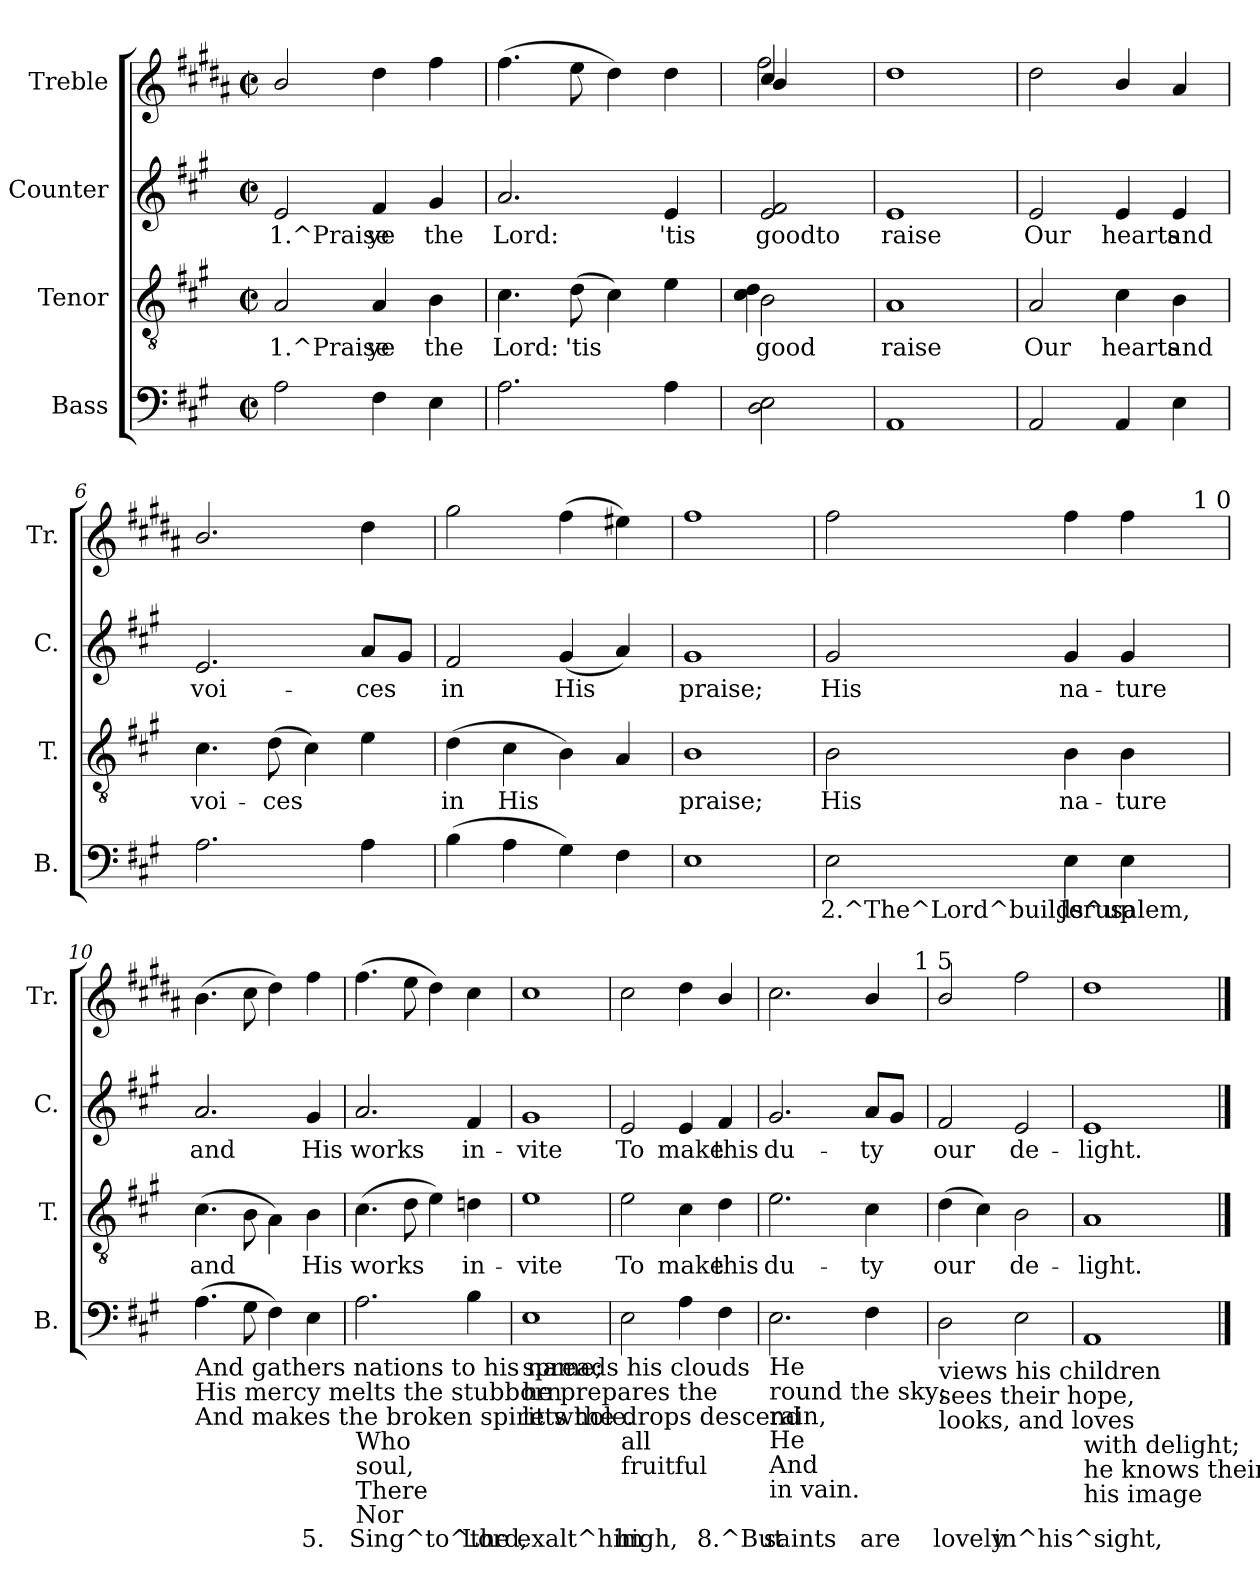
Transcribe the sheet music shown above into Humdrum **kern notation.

**kern	**text	**kern	**text	**kern	**text	**kern
*part4	*part4	*part3	*part3	*part2	*part2	*part1
*staff4	*staff4	*staff3	*staff3	*staff2	*staff2	*staff1
*I"Bass	*	*I"Tenor	*	*I"Counter	*	*I"Treble
*I'B.	*	*I'T.	*	*I'C.	*	*I'Tr.
!!LO:PB:g=z
*stria5	*	*stria5	*	*stria5	*	*stria5
*clefF4	*	*clefGv2	*	*clefG2	*	*clefG2
*	*	*	*	*	*	*ITrd1c2
*k[f#c#g#]	*	*k[f#c#g#]	*	*k[f#c#g#]	*	*k[f#c#g#]
*A:	*	*A:	*	*A:	*	*A:
*M2/2	*	*M2/2	*	*M2/2	*	*M2/2
*met(c|)	*	*met(c|)	*	*met(c|)	*	*met(c|)
=1	=1	=1	=1	=1	=1	=1
!	!LO:LY:b:rj	!	!LO:LY:a:rj	!	!LO:LY:b:rj	!
2A\	.	2A/	1.^Praise	2e/	1.^Praise	2a/
!	!LO:LY:b:rj	!	!LO:LY:a:rj	!	!LO:LY:b:rj	!
4F#\	.	4A/	ye	4f#/	ye	4cc#\
!	!LO:LY:b:rj	!	!LO:LY:a:rj	!	!LO:LY:b:rj	!
4E\	.	4B\	the	4g#/	the	4ee\
=2	=2	=2	=2	=2	=2	=2
!	!LO:LY:b:rj	!	!LO:LY:a:rj	!	!LO:LY:b:rj	!
2.A\	.	4.c#\	Lord:	2.a/	Lord:	(>4.ee\
!	!	!	!LO:LY:a:rj	!	!	!
.	.	(>8d\	'tis	.	.	8dd\
!	!	!	!LO:LY:a:rj	!	!	!
.	.	4c#\)	.	.	.	4cc#\)
!	!LO:LY:b:rj	!	!LO:LY:a:rj	!	!LO:LY:b:rj	!
4A\	.	4e\	.	4e/	'tis	4cc#\
=3	=3	=3	=3	=3	=3	=3
!	!LO:LY:b:rj	!	!LO:LY:a:rj	!	!LO:LY:b:rj	!
*	*	*^	*	*	*	*^
*	*	*	*	*	*	*	*	*^
2D\ 2E\	.	2B\	(>4d\ 4c#\	good	2f#/ 2e/	goodto	4b/	2ee\	4a/
.	.	.	4ryy	.	.	.	4ryy	.	4ryy
=4	=4	=4	=4	=4	=4	=4	=4	=4	=4
!	!LO:LY:b:rj	!	!	!LO:LY:a:rj	!	!LO:LY:b:rj	!	!	!
*	*	*v	*v	*	*	*	*v	*v	*v
1AA	.	1A	raise	1e	raise	1cc#
=5	=5	=5	=5	=5	=5	=5
!	!LO:LY:b:rj	!	!LO:LY:a:rj	!	!LO:LY:b:rj	!
2AA/	.	2A/	Our	2e/	Our	2cc#\
!	!LO:LY:b:rj	!	!LO:LY:a:rj	!	!LO:LY:b:rj	!
4AA/	.	4c#\	hearts	4e/	hearts	4a/
!	!LO:LY:b:rj	!	!LO:LY:a:rj	!	!LO:LY:b:rj	!
4E\	.	4B\	and	4e/	and	4g#/
=6	=6	=6	=6	=6	=6	=6
!	!LO:LY:b:rj	!	!LO:LY:a:rj	!	!LO:LY:b:rj	!
2.A\	.	4.c#\	voi-	2.e/	voi-	2.a/
!	!	!	!LO:LY:a:rj	!	!	!
.	.	(>8d\	-ces	.	.	.
!	!	!	!LO:LY:a:rj	!	!	!
.	.	4c#\)	.	.	.	.
!	!LO:LY:b:rj	!	!LO:LY:a:rj	!	!LO:LY:b:rj	!
4A\	.	4e\	.	8a/L	-ces	4cc#\
!	!	!	!	!	!LO:LY:b:rj	!
.	.	.	.	8g#/J	.	.
=7	=7	=7	=7	=7	=7	=7
!	!LO:LY:b:rj	!	!LO:LY:a:rj	!	!LO:LY:b:rj	!
(>4B\	.	(>4d\	in	2f#/	in	2ff#\
!	!LO:LY:b:rj	!	!LO:LY:a:rj	!	!	!
4A\	.	4c#\	His	.	.	.
!	!LO:LY:b:rj	!	!LO:LY:a:rj	!	!LO:LY:b:rj	!
4G#\)	.	4B\)	.	(<4g#/	His	(>4ee\
!	!LO:LY:b:rj	!	!LO:LY:a:rj	!	!LO:LY:b:rj	!
4F#\	.	4A/	.	4a/)	.	4dd#X\)
=8	=8	=8	=8	=8	=8	=8
!	!LO:LY:b:rj	!	!LO:LY:a:rj	!	!LO:LY:b:rj	!
1E	.	1B	praise;	1g#	praise;	1ee
!!LO:LB:g=z
=9	=9	=9	=9	=9	=9	=9
!	!LO:LY:b:rj	!	!LO:LY:a:rj	!	!LO:LY:b:rj	!
*	*	*	*	*	*	*^
2E\	2.^The^Lord^builds^up	2B\	His	2g#/	His	2ee\	2ryy
!	!LO:LY:b:rj	!	!LO:LY:a:rj	!	!LO:LY:b:rj	!	!
4E\	Jerusalem,	4B\	na-	4g#/	na-	4ee\	4ryy
!	!LO:LY:b:rj	!	!LO:LY:a:rj	!	!LO:LY:b:rj	!	!
4E\	.	4B\	-ture	4g#/	-ture	4ee\	8ryy
.	.	.	.	.	.	.	16ryy
.	.	.	.	.	.	.	64ryy
!	!	!	!	!	!	!	!LO:TX:a:t=1 0
.	.	.	.	.	.	.	32.ryy
=10	=10	=10	=10	=10	=10	=10	=10
!LO:TX:b:t=And gathers nations to his name;	!	!	!	!	!	!	!
!LO:TX:b:t=His mercy melts the stubborn	!	!	!	!	!	!	!
!LO:TX:b:t=And makes the broken spirit whole.	!	!	!	!	!	!	!
!	!LO:LY:b:rj	!	!LO:LY:a:rj	!	!LO:LY:b:rj	!	!
*	*	*	*	*	*	*v	*v
(>4.A\	.	(>4.c#\	and	2.a/	and	(>4.a\
!	!LO:LY:b:rj	!	!LO:LY:a:rj	!	!	!
8G#\	.	8B\	.	.	.	8b\
!	!LO:LY:b:rj	!	!LO:LY:a:rj	!	!	!
4F#\)	.	4A\)	.	.	.	4cc#\)
!	!LO:LY:b:rj	!	!LO:LY:a:rj	!	!LO:LY:b:rj	!
4E\	5.	4B\	His	4g#/	His	4ee\
=11	=11	=11	=11	=11	=11	=11
!LO:TX:b:t=Who	!	!	!	!	!	!
!LO:TX:b:t=soul,	!	!	!	!	!	!
!LO:TX:b:t=There	!	!	!	!	!	!
!LO:TX:b:t=Nor	!	!	!	!	!	!
!	!LO:LY:b:rj	!	!LO:LY:a:rj	!	!LO:LY:b:rj	!
2.A\	Sing^to^the	(>4.c#\	works	2.a/	works	(>4.ee\
!	!	!	!LO:LY:a:rj	!	!	!
.	.	8d\	.	.	.	8dd\
!	!	!	!LO:LY:a:rj	!	!	!
.	.	4e\)	.	.	.	4cc#\)
!	!LO:LY:b:rj	!	!LO:LY:a:rj	!	!LO:LY:b:rj	!
4B\	Lord,	4dn\	in-	4f#/	in-	4b\
=12	=12	=12	=12	=12	=12	=12
!LO:TX:b:t=spreads his clouds	!	!	!	!	!	!
!LO:TX:b:t=he prepares the	!	!	!	!	!	!
!LO:TX:b:t=lets the drops descend	!	!	!	!	!	!
!	!LO:LY:b:rj	!	!LO:LY:a:rj	!	!LO:LY:b:rj	!
1E	exalt^him	1e	-vite	1g#	-vite	1b
=13	=13	=13	=13	=13	=13	=13
!LO:TX:b:t=all	!	!	!	!	!	!
!LO:TX:b:t=fruitful	!	!	!	!	!	!
!	!LO:LY:b:rj	!	!LO:LY:a:rj	!	!LO:LY:b:rj	!
2E\	high,	2e\	To	2e/	To	2b\
!	!LO:LY:b:rj	!	!LO:LY:a:rj	!	!LO:LY:b:rj	!
4A\	.	4c#\	make	4e/	make	4cc#\
!	!LO:LY:b:rj	!	!LO:LY:a:rj	!	!LO:LY:b:rj	!
4F#\	8.^But	4d\	this	4f#/	this	4a/
=14	=14	=14	=14	=14	=14	=14
!LO:TX:b:t=He	!	!	!	!	!	!
!LO:TX:b:t=round the sky;	!	!	!	!	!	!
!LO:TX:b:t=rain,	!	!	!	!	!	!
!LO:TX:b:t=He	!	!	!	!	!	!
!LO:TX:b:t=And	!	!	!	!	!	!
!LO:TX:b:t=in vain.	!	!	!	!	!	!
!	!LO:LY:b:rj	!	!LO:LY:a:rj	!	!LO:LY:b:rj	!
*	*	*	*	*	*	*^
2.E\	saints	2.e\	du-	2.g#/	du-	2.b\	2ryy
.	.	.	.	.	.	.	4ryy
!	!LO:LY:b:rj	!	!LO:LY:a:rj	!	!LO:LY:b:rj	!	!
4F#\	are	4c#\	-ty	8a/L	-ty	4a/	8ryy
!	!	!	!	!	!LO:LY:b:rj	!	!
.	.	.	.	8g#/J	.	.	16ryy
.	.	.	.	.	.	.	64ryy
!	!	!	!	!	!	!	!LO:TX:a:t=1 5
.	.	.	.	.	.	.	32.ryy
=15	=15	=15	=15	=15	=15	=15	=15
!LO:TX:b:t=views his children	!	!	!	!	!	!	!
!LO:TX:b:t=sees their hope,	!	!	!	!	!	!	!
!LO:TX:b:t=looks, and loves	!	!	!	!	!	!	!
!	!LO:LY:b:rj	!	!LO:LY:a:rj	!	!LO:LY:b:rj	!	!
*	*	*	*	*	*	*v	*v
2D\	lovely	(>4d\	our	2f#/	our	2a/
!	!	!	!LO:LY:a:rj	!	!	!
.	.	4c#\)	.	.	.	.
!	!LO:LY:b:rj	!	!LO:LY:a:rj	!	!LO:LY:b:rj	!
2E\	in^his^sight,	2B\	de-	2e/	de-	2ee\
=16	=16	=16	=16	=16	=16	=16
!LO:TX:b:t=with delight;	!	!	!	!	!	!
!LO:TX:b:t=he knows their	!	!	!	!	!	!
!LO:TX:b:t=his image	!	!	!	!	!	!
!	!LO:LY:b:rj	!	!LO:LY:a:rj	!	!LO:LY:b:rj	!
1AA	.	1A	-light.	1e	-light.	1cc#
==	==	==	==	==	==	==
*-	*-	*-	*-	*-	*-	*-
